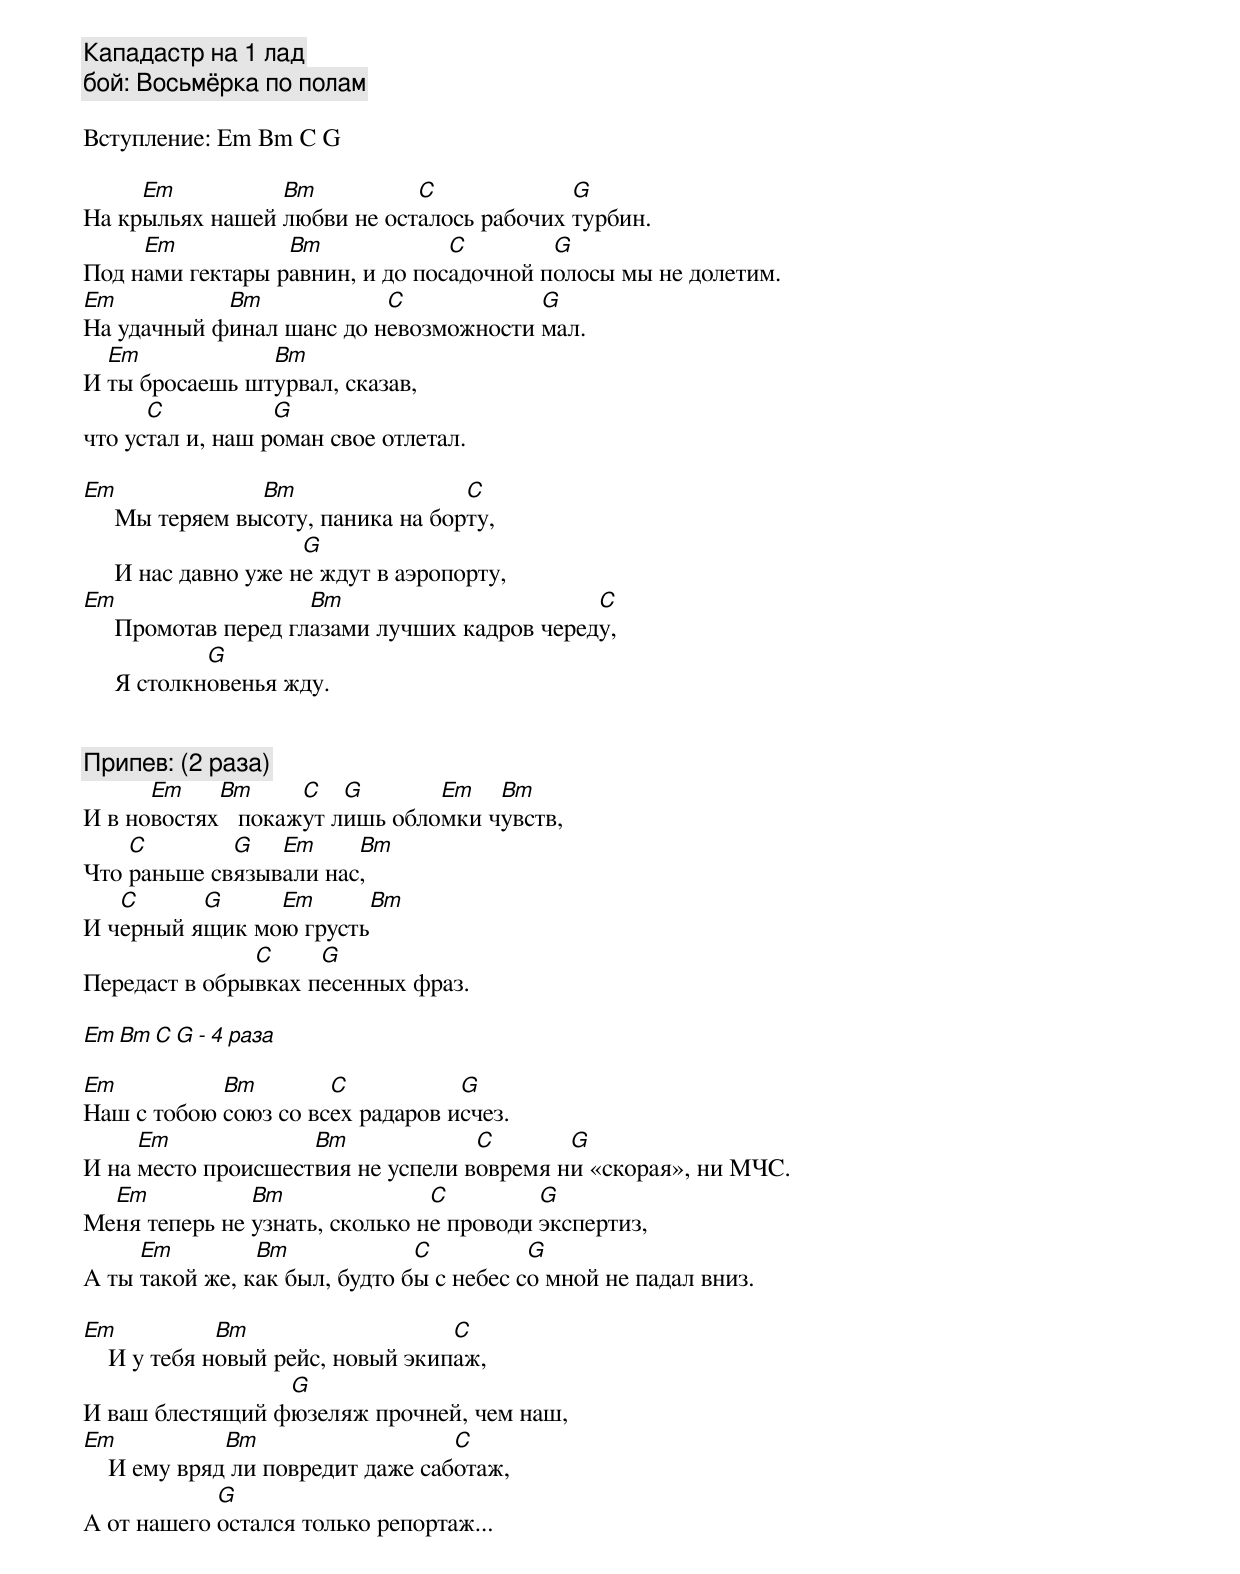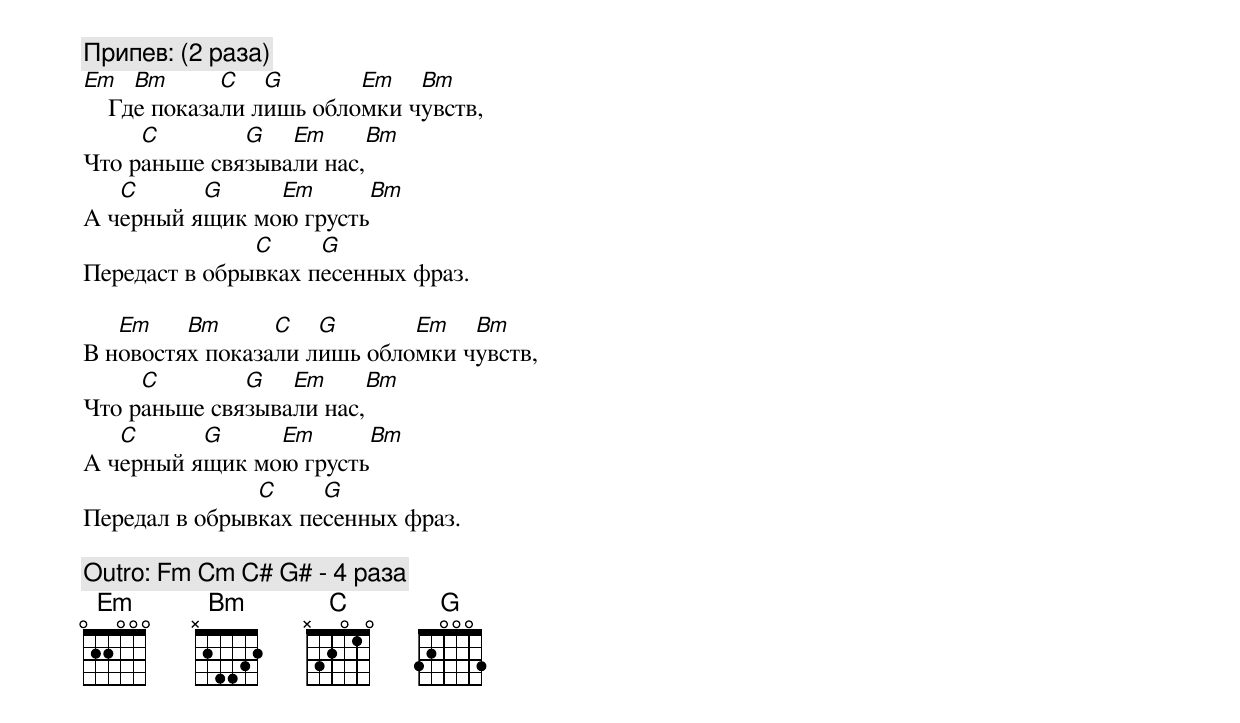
[Кападастр на 1 лад]
[бой: Восьмёрка по полам]

Вступление: Em Bm C G

     Em          Bm          C             G
На крыльях нашей любви не осталось рабочих турбин.
     Em           Bm             C        G
Под нами гектары равнин, и до посадочной полосы мы не долетим.
Em          Bm            C            G
На удачный финал шанс до невозможности мал.
  Em            Bm
И ты бросаешь штурвал, сказав,
      C           G
что устал и, наш роман свое отлетал.

Em               Bm                 C
     Мы теряем высоту, паника на борту,
                      G
     И нас давно уже не ждут в аэропорту,
Em                    Bm                       C
     Промотав перед глазами лучших кадров череду,
             G
     Я столкновенья жду.


[Припев: (2 раза)]
      Em    Bm      C   G       Em   Bm
И в новостях   покажут лишь обломки чувств,
    C        G   Em     Bm
Что раньше связывали нас,
   C      G     Em      Bm
И черный ящик мою грусть
               C     G
Передаст в обрывках песенных фраз.

Em Bm C G - 4 раза

Em          Bm        C           G
Наш с тобою союз со всех радаров исчез.
     Em             Bm             C       G
И на место происшествия не успели вовремя ни «скорая», ни МЧС.
  Em           Bm               C         G
Меня теперь не узнать, сколько не проводи экспертиз,
     Em         Bm             C          G
А ты такой же, как был, будто бы с небес со мной не падал вниз.

Em            Bm                   C
    И у тебя новый рейс, новый экипаж,
                 G
И ваш блестящий фюзеляж прочней, чем наш,
Em            Bm                   C
    И ему вряд ли повредит даже саботаж,
            G
А от нашего остался только репортаж...

[Припев: (2 раза)]
Em    Bm      C   G       Em   Bm
    Где показали лишь обломки чувств,
     C        G   Em     Bm
Что раньше связывали нас,
   C      G     Em      Bm
А черный ящик мою грусть
               C     G
Передаст в обрывках песенных фраз.

   Em    Bm      C   G       Em   Bm
В новостях показали лишь обломки чувств,
     C        G   Em     Bm
Что раньше связывали нас,
   C      G     Em      Bm
А черный ящик мою грусть
               C     G
Передал в обрывках песенных фраз.

[Outro:] Fm Cm C# G# - 4 раза
